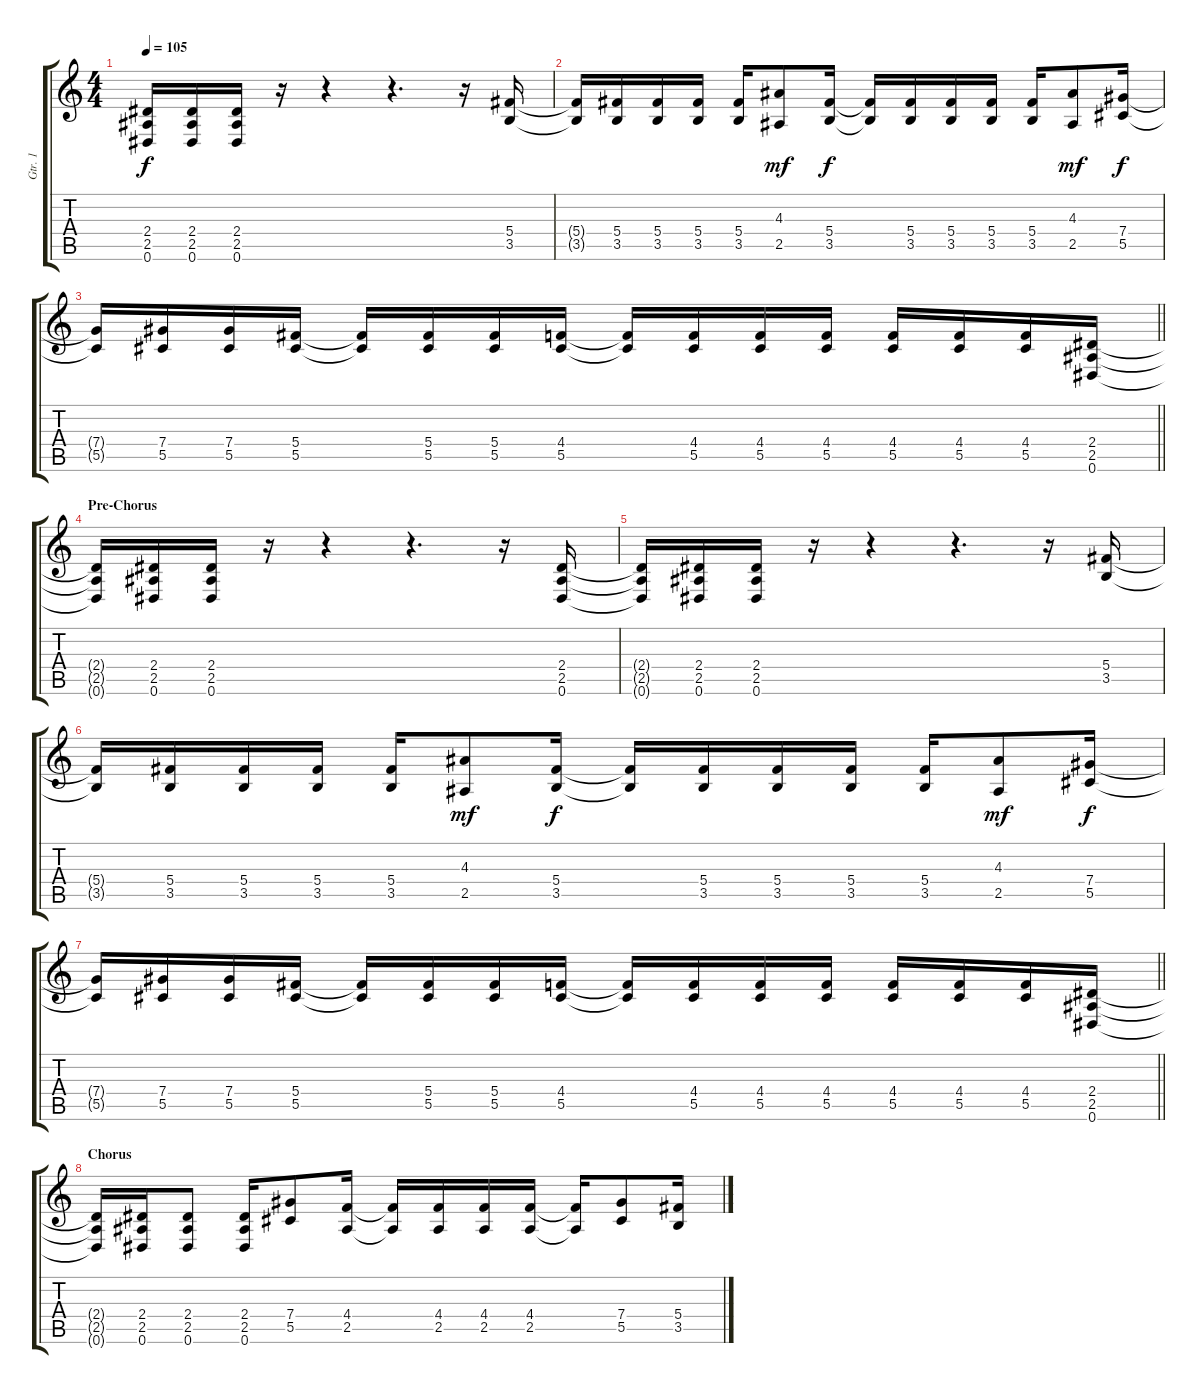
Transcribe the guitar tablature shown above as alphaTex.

\track ("Gtr. 1" "Gtr. 1") {instrument overdrivenguitar}
\staff {score tabs}
\tuning (Eb4 Bb3 Gb3 Db3 Ab2 Eb2) {hide}
\ts (4 4)
\tempo 105
\clef g2
\ks c
(2.4{t} 2.5{t} 0.6{t}).16{dy f} (2.4 2.5 0.6).16 (2.4 2.5 0.6).16 r.16 r.4 r.4{d} r.16 (5.4 3.5).16 |
(5.4{t} 3.5{t}).16 (5.4 3.5).16 (5.4 3.5).16 (5.4 3.5).16 (5.4 3.5).16 (4.3 2.5).8{dy mf} (5.4 3.5).16{dy f} (5.4{t} 3.5{t}).16 (5.4 3.5).16 (5.4 3.5).16 (5.4 3.5).16 (5.4 3.5).16 (4.3 2.5).8{dy mf} (7.4 5.5).16{dy f} |
\barLineRight lightlight
(7.4{t} 5.5{t}).16 (7.4 5.5).16 (7.4 5.5).16 (5.4 5.5).16 (5.4{t} 5.5{t}).16 (5.4 5.5).16 (5.4 5.5).16 (4.4 5.5).16 (4.4{t} 5.5{t}).16 (4.4 5.5).16 (4.4 5.5).16 (4.4 5.5).16 (4.4 5.5).16 (4.4 5.5).16 (4.4 5.5).16 (2.4 2.5 0.6).16 |
\section ("" "Pre-Chorus")
(2.4{t} 2.5{t} 0.6{t}).16 (2.4 2.5 0.6).16 (2.4 2.5 0.6).16 r.16 r.4 r.4{d} r.16 (2.4 2.5 0.6).16 |
(2.4{t} 2.5{t} 0.6{t}).16 (2.4 2.5 0.6).16 (2.4 2.5 0.6).16 r.16 r.4 r.4{d} r.16 (5.4 3.5).16 |
(5.4{t} 3.5{t}).16 (5.4 3.5).16 (5.4 3.5).16 (5.4 3.5).16 (5.4 3.5).16 (4.3 2.5).8{dy mf} (5.4 3.5).16{dy f} (5.4{t} 3.5{t}).16 (5.4 3.5).16 (5.4 3.5).16 (5.4 3.5).16 (5.4 3.5).16 (4.3 2.5).8{dy mf} (7.4 5.5).16{dy f} |
\barLineRight lightlight
(7.4{t} 5.5{t}).16 (7.4 5.5).16 (7.4 5.5).16 (5.4 5.5).16 (5.4{t} 5.5{t}).16 (5.4 5.5).16 (5.4 5.5).16 (4.4 5.5).16 (4.4{t} 5.5{t}).16 (4.4 5.5).16 (4.4 5.5).16 (4.4 5.5).16 (4.4 5.5).16 (4.4 5.5).16 (4.4 5.5).16 (2.4 2.5 0.6).16 |
\section ("" "Chorus")
(2.4{t} 2.5{t} 0.6{t}).16 (2.4 2.5 0.6).16 (2.4 2.5 0.6).8 (2.4 2.5 0.6).16 (7.4 5.5).8 (4.4 2.5).16 (4.4{t} 2.5{t}).16 (4.4 2.5).16 (4.4 2.5).16 (4.4 2.5).16 (4.4{t} 2.5{t}).16 (7.4 5.5).8 (5.4 3.5).16
